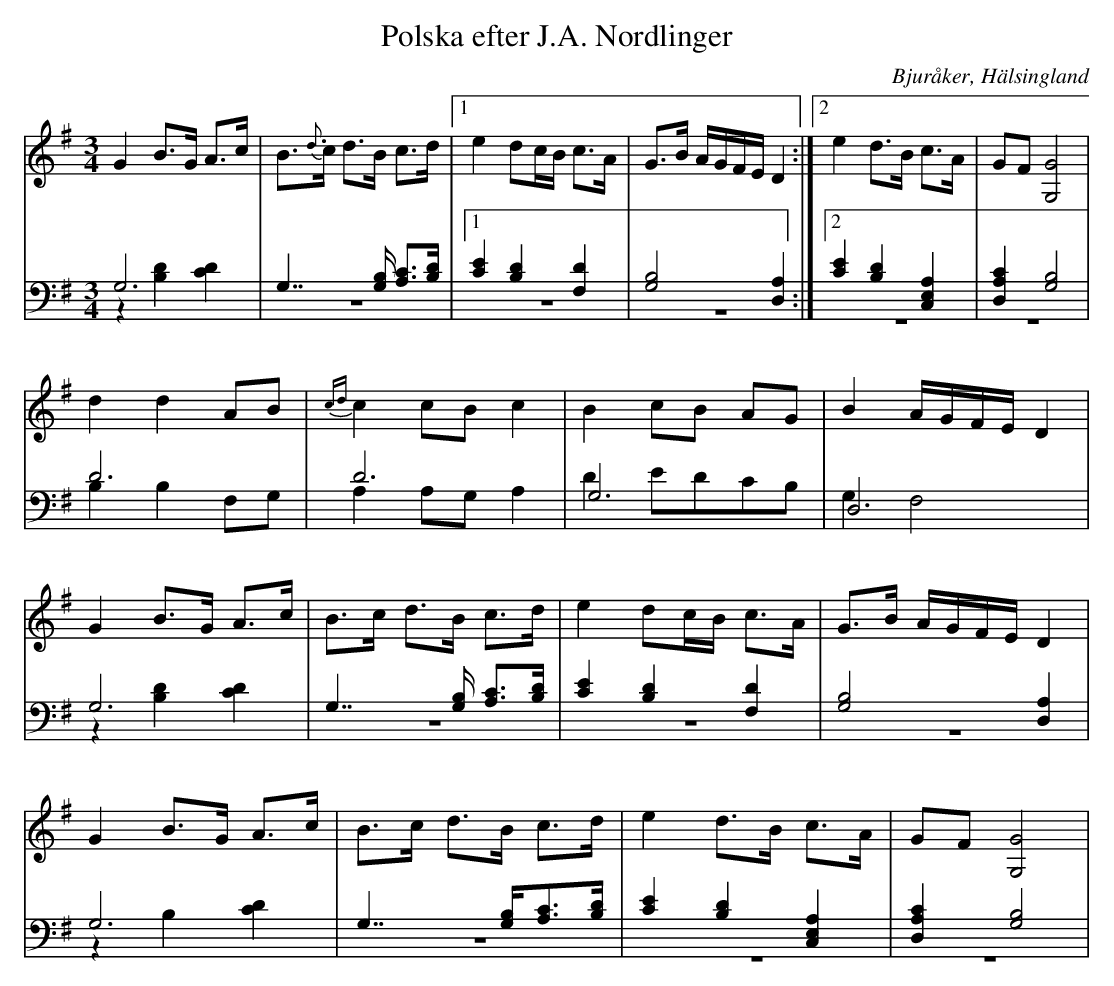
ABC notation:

X:1
T: Polska efter J.A. Nordlinger
O: Bjuråker, Hälsingland
M: 3/4
L: 1/8
K: G
V:1
V:2
V:3 merge
V:1
G2 B>G A>c|B>{d3/2}c d>B c>d |1 e2 dc/B/ c>A| G>B A/G/F/E/ D2:|2 e2 d>B c>A|GF [G4G,4]  |
 d2 d2 AB|{cd}c2 cB c2|B2 cB AG|B2 A/G/F/E/ D2 |
G2 B>G A>c|B>c d>B c>d |e2 dc/B/ c>A|G>B A/G/F/E/ D2 |
G2 B>G A>c |B>c d>B c>d|e2 d>B c>A|GF [G,4G4] |
V:2 clef=bass
 G,6|G,7/2 [G,/B,/] [A,C]>[B,D]|1 [C2E2] [B,2D2] [F,2D2]| [G,4B,4] [D,2A,2]:|2 [C2E2] [B,2D2] [C,2E,2A,2]| [D,2A,2C2] [G,4B,4]|
D6 |D6 |G,6|D,6 |
G,6 | G,7/2 [G,/B,/] [A,C]>[B,D]| [C2E2] [B,2D2] [F,2D2]| [G,4B,4] [D,2A,2]|
G,6 |G,7/2 [G,/B,/][A,C]>[B,D]|[C2E2] [B,2D2] [C,2E,2A,2]|[D,2A,2C2] [G,4B,4] |
V:3 clef=bass
z2 [B,2D2] [C2D2]| z6|1 z6| z6:|2 z6|  z6|
B,2 B,2 F,G, |A,2 A,G, A,2 |D2 EDCB,|G,2 F,4 |
z2 [B,2D2] [C2D2]| z6 |z6 |z6|
z2 B,2 [C2D2] |z6|z6|z6|
